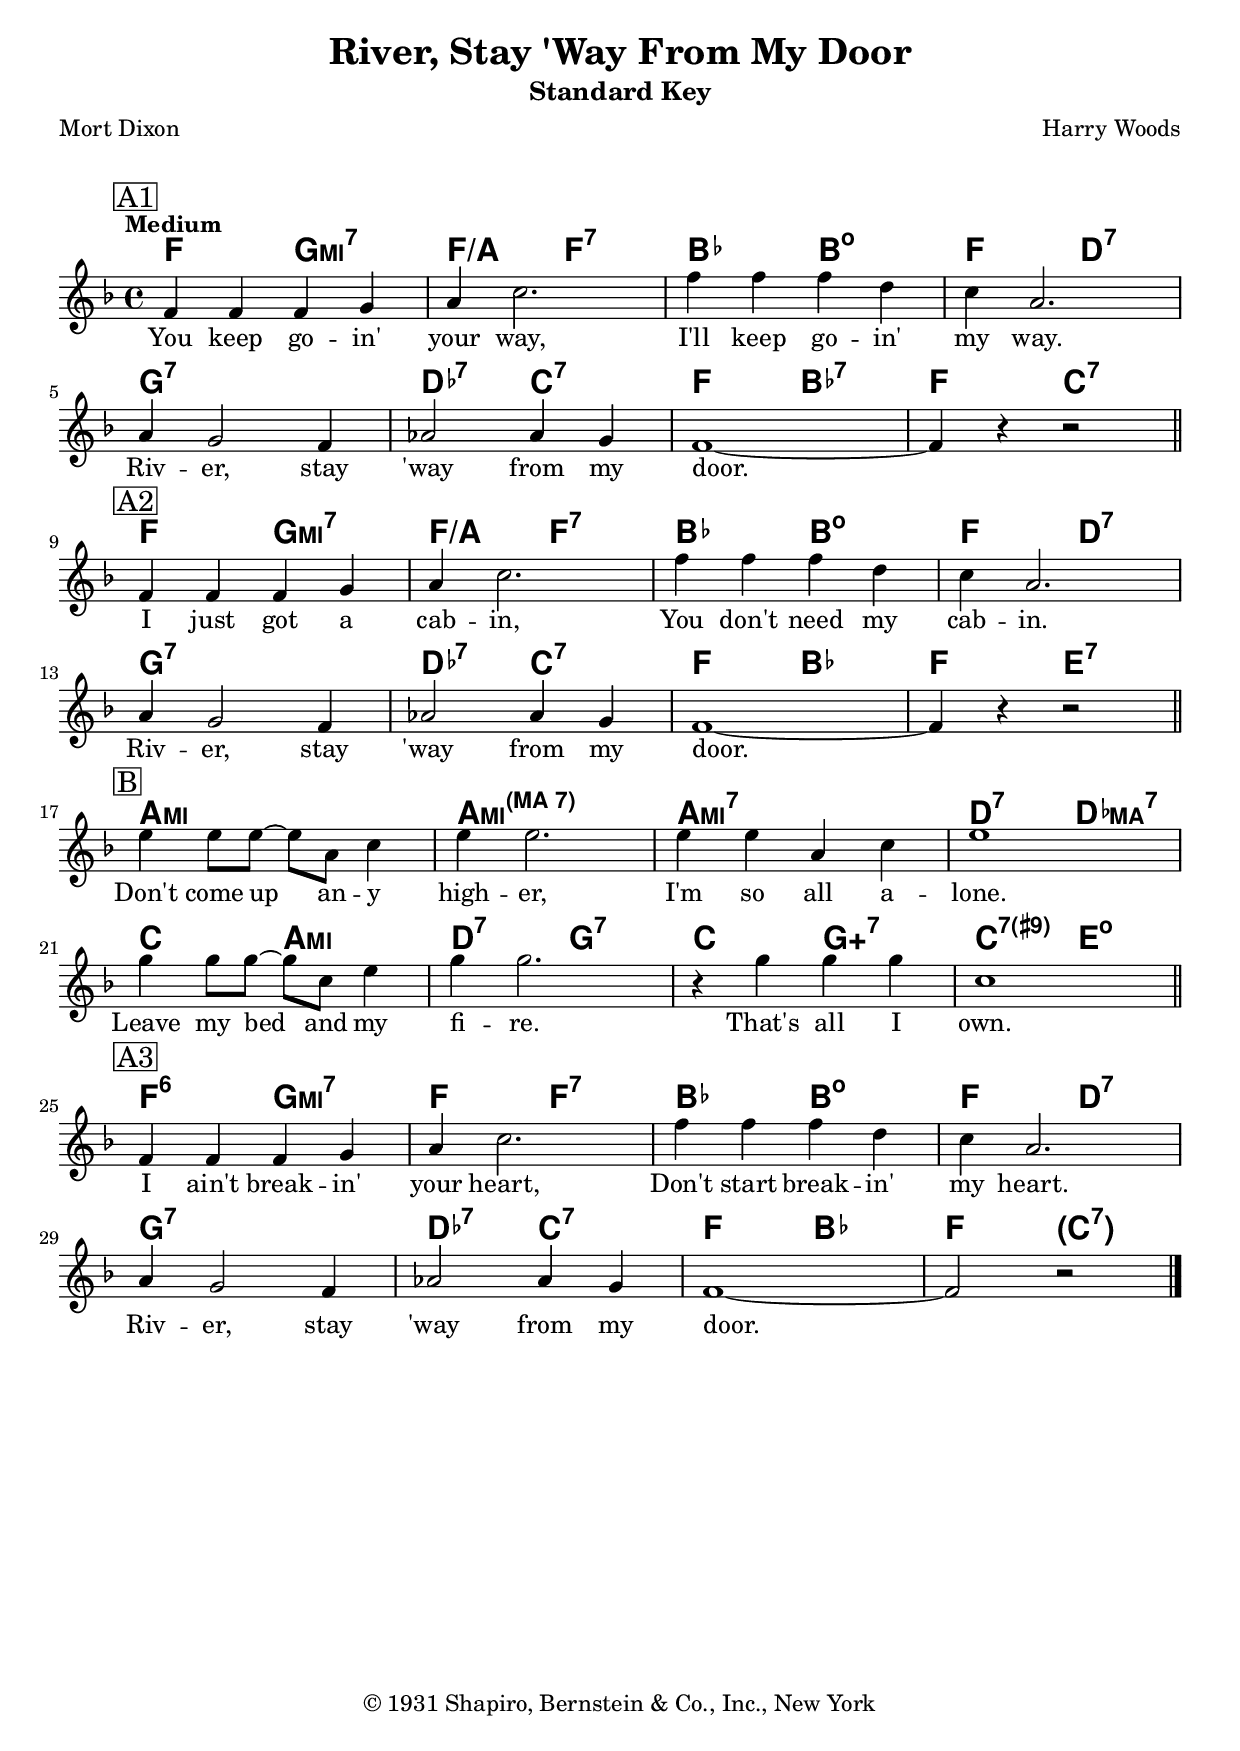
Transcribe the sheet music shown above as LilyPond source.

\version "2.24.0"

\include "english.ly"

instrument = "Standard Key"
whatKey = f
whatClef = "treble"

%% -*- Mode: LilyPond -*-

\include "lead-sheets.ily"

\header {
  title = "River, Stay 'Way From My Door"
  subtitle = \instrument
  poet = "Mort Dixon"
  composer = "Harry Woods"
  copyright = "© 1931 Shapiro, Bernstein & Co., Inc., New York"
}

refrainLyrics = \lyricmode {
  You keep go -- in' your way,
  I'll keep go -- in' my way.
  Riv -- er, stay 'way from my door.
  
  I just got a cab -- in,
  You don't need my cab -- in.
  Riv -- er, stay 'way from my door.

  Don't come up an -- y high -- er,
  I'm so all a -- lone.
  Leave my bed and my fi -- re.
  That's all I own.
  
  I ain't break -- in' your heart,
  Don't start break -- in' my heart.
  Riv -- er, stay 'way from my door.
}

refrainChords = \chordmode {
  c2 d2:m7 c2/e c2:7 f2 fs2:dim7 c2 a2:7
  d1:7 af2:7 g2:7 c2 f2:7 c2 g2:7

  c2 d2:m7 c2/e c2:7 f2 fs2:dim7 c2 a2:7
  d1:7 af2:7 g2:7 c2 f2 c2 b2:7
  
  e1:m e1:m7+ e1:m7 a2:7 af2:maj7
  g2 e2:m a2:7 d2:7 g2 d2:7.5+ g2:7.9+ b2:dim7

  c2:6 d2:m7 c2 c2:7 f2 fs2:dim7 c2 a2:7
  d1:7 af2:7 g2:7 c2 f2 c2

  \chordInsideParens{ g2:7 }
}

refrainKey = c

refrainMelody = \relative f' {
  \time 4/4
  \key \refrainKey \major
  \clef \whatClef
  \tempo "Medium"

  \mark \markup{ \box "A1" }
  
  c4 c4 c4 d4 | e4 g2. | c4 c4 c4 a4 | g4 e2. |
  e4 d2 c4 | ef2 ef4 d4 | c1~ | c4 r4 r2 |
  
  \bar "||"
  \break

  \mark \markup{ \box "A2" }
  
  c4 c4 c4 d4 | e4 g2. | c4 c4 c4 a4 | g4 e2. |
  e4 d2 c4 | ef2 ef4 d4 | c1~ | c4 r4 r2 |
  
  \bar "||"
  \break

  \mark \markup{ \box "B" }
  
  b'4 b8 b8~ b8 e,8 g4 | b4 b2. | b4 b4 e,4 g4 | b1 |
  d4 d8 d8~ d8 g,8 b4 | d4 d2. | r4 d4 d4 d4 | g,1 |
  
  \bar "||"
  \break

  \mark \markup{ \box "A3" }

  c,4 c4 c4 d4 | e4 g2. | c4 c4 c4 a4 | g4 e2. |
  e4 d2 c4 | ef2 ef4 d4 | c1~ | c2 r2 |

  \bar "|."
}

\include "paper.ily"

\markup {
  % Leave a gap after the header
  \vspace #1
}

\include "refrain.ily"

